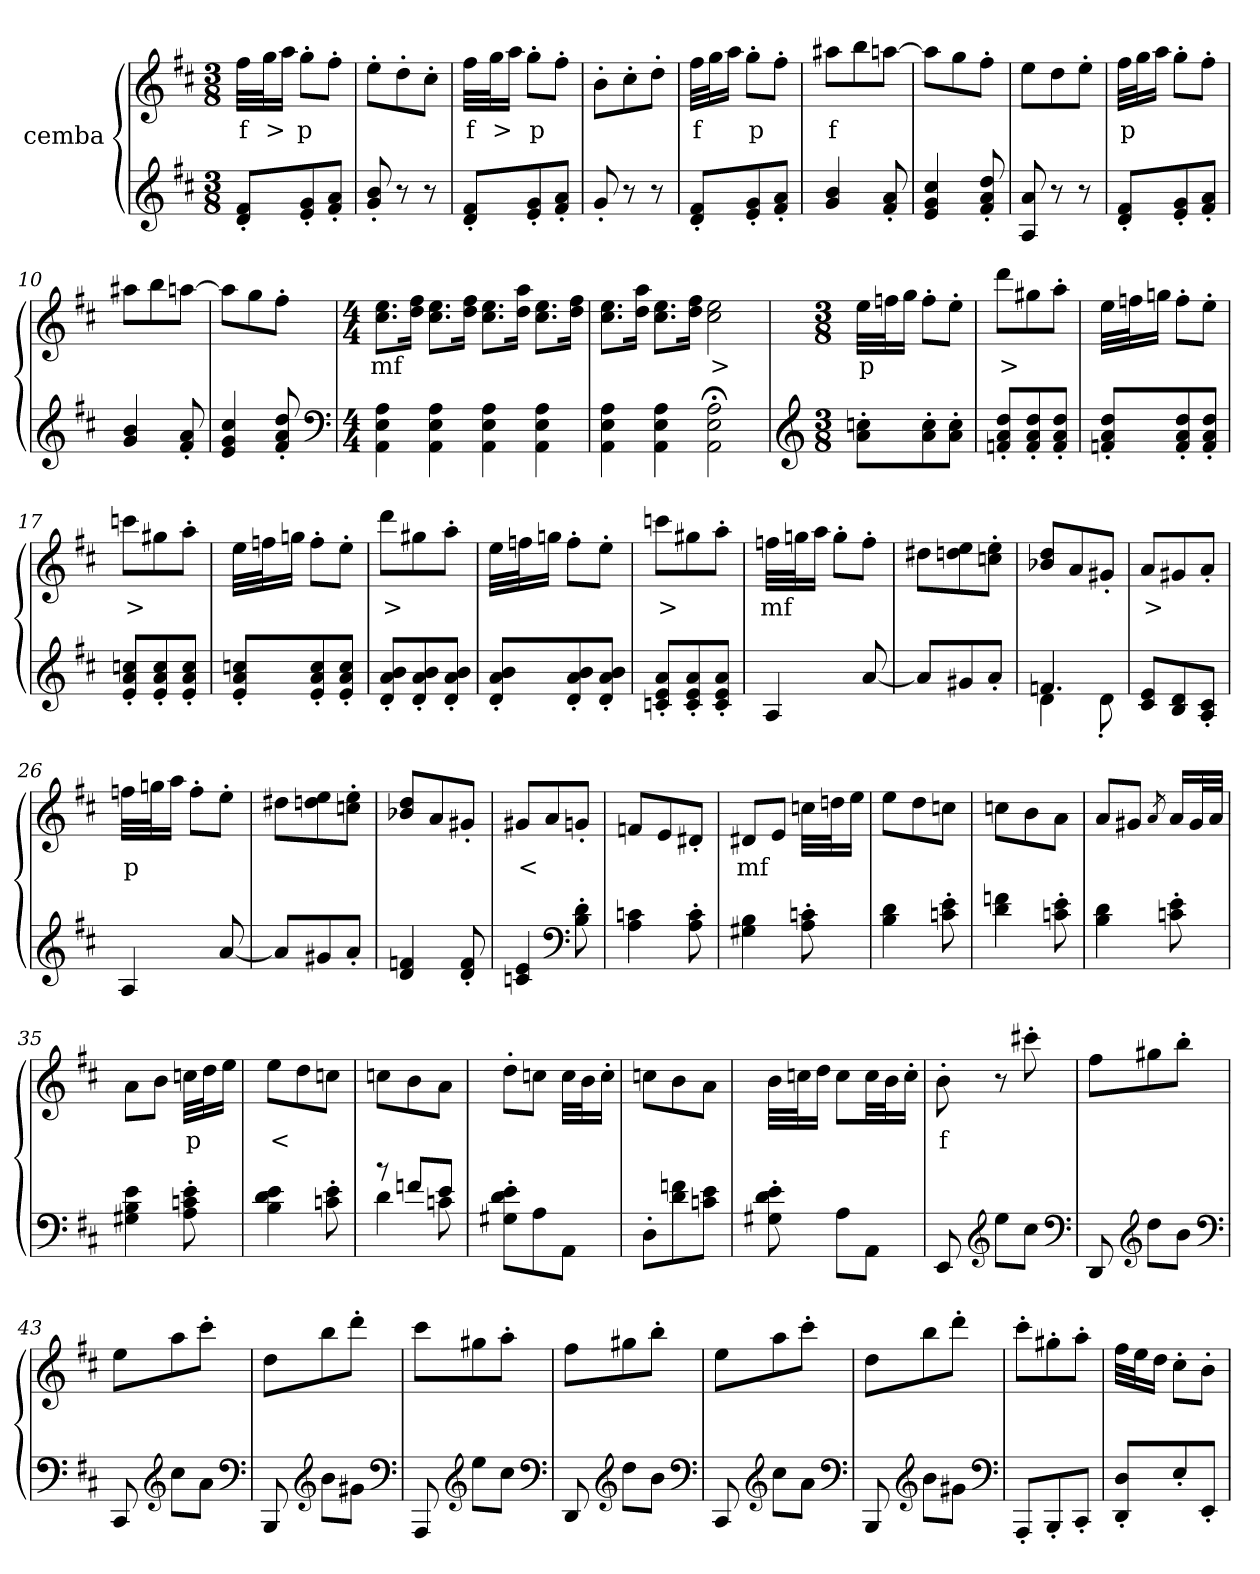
**kern	**kern	**text
*part2	*part1	*part1
*staff2	*staff1	*staff1
*I"cemba	*I"cemba	*
*clefG2	*clefG2	*
*k[f#c#]	*k[f#c#]	*
*D:	*D:	*
*M3/8	*M3/8	*
=1	=1	=1
8d/'> 8f#/'>L	32ff#\LLL	f
.	32gg\J	>
.	16aa\JJ	.
8e/'> 8g/'>	8gg'>\L	p
8f#/'> 8a/'>J	8ff#'>\J	.
=2	=2	=2
8g/'> 8b/'>	8ee'>\L	.
8r	8dd'>\	.
8r	8cc#'>\J	.
=3	=3	=3
8d/'> 8f#/'>L	32ff#\LLL	f
.	32gg\J	>
.	16aa\JJ	.
8e/'> 8g/'>	8gg'>\L	p
8f#/'> 8a/'>J	8ff#'>\J	.
=4	=4	=4
8g'>/	8b'>\L	.
8r	8cc#'>\	.
8r	8dd'>\J	.
=5	=5	=5
8d/'> 8f#/'>L	32ff#\LLL	f
.	32gg\J	.
.	16aa\JJ	.
8e/'> 8g/'>	8gg'>\L	p
8f#/'> 8a/'>J	8ff#'>\J	.
=6	=6	=6
4g/ 4b/	8aa#X\L	f
.	8bb\	.
8f#/'> 8a/'>	[8aan\J	.
=7	=7	=7
4e/ 4g/ 4cc#/	8aa\L]	.
.	8gg\	.
8f#/'> 8a/'> 8dd/'>	8ff#'>\J	.
=8	=8	=8
8A/ 8a/	8ee\L	.
8r	8dd\	.
8r	8ee'>\J	.
=9	=9	=9
8d/'> 8f#/'>L	32ff#\LLL	p
.	32gg\J	.
.	16aa\JJ	.
8e/'> 8g/'>	8gg'>\L	.
8f#/'> 8a/'>J	8ff#'>\J	.
=10	=10	=10
4g/ 4b/	8aa#X\L	.
.	8bb\	.
8f#/'> 8a/'>	[8aan\J	.
=11	=11	=11
4e/ 4g/ 4cc#/	8aa\L]	.
.	8gg\	.
8f#/'> 8a/'> 8dd/'>	8ff#'>\J	.
*clefF4	*	*
=12	=12	=12
*M4/4	*M4/4	*
4AA\ 4E\ 4A\	8.cc#\ 8.ee\L	mf
.	16dd\ 16ff#\Jk	.
4AA\ 4E\ 4A\	8.cc#\ 8.ee\L	.
.	16dd\ 16ff#\Jk	.
4AA\ 4E\ 4A\	8.cc#\ 8.ee\L	.
.	16dd\ 16aa\Jk	.
4AA\ 4E\ 4A\	8.cc#\ 8.ee\L	.
.	16dd\ 16ff#\Jk	.
=13	=13	=13
4AA\ 4E\ 4A\	8.cc#\ 8.ee\L	.
.	16dd\ 16aa\Jk	.
4AA\ 4E\ 4A\	8.cc#\ 8.ee\L	.
.	16dd\ 16ff#\Jk	.
2AA\;< 2E\;< 2A\;<	2cc#\ 2ee\	>
=14	=14	=14
*clefG2	*	*
*M3/8	*M3/8	*
8a\'> 8ccn\'>L	32ee\LLL	p
.	32ffn\J	.
.	16gg\JJ	.
8a\'> 8cc\'>	8ff'>\L	.
8a\'> 8cc\'>J	8ee'>\J	.
=15	=15	=15
8fn/'> 8a/'> 8dd/'>L	8ddd\L	>
8f/'> 8a/'> 8dd/'>	8gg#X\	.
8f/'> 8a/'> 8dd/'>J	8aa'>\J	.
=16	=16	=16
8fn/'> 8a/'> 8dd/'>L	32ee\LLL	.
.	32ffn\J	.
.	16ggn\JJ	.
8f/'> 8a/'> 8dd/'>	8ff'>\L	.
8f/'> 8a/'> 8dd/'>J	8ee'>\J	.
=17	=17	=17
8e/'> 8a/'> 8ccn/'>L	8cccn\L	>
8e/'> 8a/'> 8cc/'>	8gg#X\	.
8e/'> 8a/'> 8cc/'>J	8aa'>\J	.
=18	=18	=18
8e/'> 8a/'> 8ccn/'>L	32ee\LLL	.
.	32ffn\J	.
.	16ggn\JJ	.
8e/'> 8a/'> 8cc/'>	8ff'>\L	.
8e/'> 8a/'> 8cc/'>J	8ee'>\J	.
=19	=19	=19
8d/'> 8a/'> 8b/'>L	8ddd\L	>
8d/'> 8a/'> 8b/'>	8gg#X\	.
8d/'> 8a/'> 8b/'>J	8aa'>\J	.
=20	=20	=20
8d/'> 8a/'> 8b/'>L	32ee\LLL	.
.	32ffn\J	.
.	16ggn\JJ	.
8d/'> 8a/'> 8b/'>	8ff'>\L	.
8d/'> 8a/'> 8b/'>J	8ee'>\J	.
=21	=21	=21
8cn/'> 8e/'> 8a/'>L	8cccn\L	>
8c/'> 8e/'> 8a/'>	8gg#X\	.
8c/'> 8e/'> 8a/'>J	8aa'>\J	.
=22	=22	=22
4A/	32ffn\LLL	mf
.	32ggn\J	.
.	16aa\JJ	.
.	8gg'>\L	.
[8a/	8ff'>\J	.
=23	=23	=23
8a/L]	8dd#X\L	.
8g#X/	8ddn\ 8ee\	.
8a'>/J	8ccn\'> 8ee\'>J	.
=24	=24	=24
*^	*	*
4.fn/	4d\	8b-X/ 8dd/L	.
.	.	8a/	.
.	8d'>\	8g#X'>/J	.
*v	*v	*	*
=25	=25	=25
8c#/ 8e/L	8a/L	>
8B/ 8d/	8g#X/	.
8A/'> 8c#/'>J	8a'>/J	.
=26	=26	=26
4A/	32ffn\LLL	p
.	32ggn\J	.
.	16aa\JJ	.
.	8ff'>\L	.
[8a/	8ee'>\J	.
=27	=27	=27
8a/L]	8dd#X\L	.
8g#X/	8ddn\ 8ee\	.
8a'>/J	8ccn\'> 8ee\'>J	.
=28	=28	=28
4d/ 4fn/	8b-X/ 8dd/L	.
.	8a/	.
8d/'> 8f/'>	8g#X'>/J	.
=29	=29	=29
4cn/ 4e/	8g#X/L	<
.	8a/	.
*clefF4	*	*
8B\'> 8d\'>	8gn'>/J	.
=30	=30	=30
4A\ 4cn\	8fn/L	.
.	8e/	.
8A\'> 8c\'>	8d#X'>/J	.
=31	=31	=31
4G#X\ 4B\	8d#X/L	mf
.	8e/J	.
8A\'> 8cn\'>	32ccn\LLL	.
.	32ddn\J	.
.	16ee\JJ	.
=32	=32	=32
4B\ 4d\	8ee\L	.
.	8dd\	.
8cn\'> 8e\'>	8ccn\J	.
=33	=33	=33
4d\ 4fn\	8ccn\L	.
.	8b\	.
8cn\'> 8e\'>	8a\J	.
=34	=34	=34
4B\ 4d\	8a/L	.
.	8g#X/J	.
.	8qa/	.
8cn\'> 8e\'>	16a/LL	.
.	32g#/L	.
.	32a/JJJ	.
=35	=35	=35
4G#X\ 4B\ 4e\	8a\L	.
.	8b\J	.
8A\'> 8cn\'> 8e\'>	32ccn\LLL	p
.	32dd\J	.
.	16ee\JJ	.
=36	=36	=36
4B\ 4d\ 4e\	8ee\L	<
.	8dd\	.
8cn\'> 8e\'>	8ccn\J	.
=37	=37	=37
*^	*	*
8r	4d\	8ccn\L	.
8fn/L	.	8b\	.
8e/J	8cn\	8a\J	.
*v	*v	*	*
=38	=38	=38
8G#X\'> 8d\'> 8e\'>L	8dd'>\L	.
8A\	8ccn\J	.
8AA\J	32cc\LLL	.
.	32b\J	.
.	16cc'>\JJ	.
=39	=39	=39
8D'>\L	8ccn\L	.
8d\ 8fn\	8b\	.
8cn\ 8e\J	8a\J	.
=40	=40	=40
8G#X\'> 8d\'> 8e\'>	32b\LLL	.
.	32ccn\J	.
.	16dd\JJ	.
8A\L	8cc\L	.
8AA\J	32cc\LL	.
.	32b\J	.
.	16cc'>\JJ	.
=41	=41	=41
8EE/	8b'>\	f
*clefG2	*	*
8ee\L	8r	.
8cc#\J	8ccc#X'>\	.
*clefF4	*	*
=42	=42	=42
8DD/	8ff#\L	.
*clefG2	*	*
8dd\L	8gg#X\	.
8b\J	8bb'>\J	.
*clefF4	*	*
=43	=43	=43
8CC#/	8ee\L	.
*clefG2	*	*
8cc#\L	8aa\	.
8a\J	8ccc#'>\J	.
*clefF4	*	*
=44	=44	=44
8BBB/	8dd\L	.
*clefG2	*	*
8b\L	8bb\	.
8g#X\J	8ddd'>\J	.
*clefF4	*	*
=45	=45	=45
8AAA/	8ccc#\L	.
*clefG2	*	*
8ee\L	8gg#X\	.
8cc#\J	8aa'>\J	.
*clefF4	*	*
=46	=46	=46
8DD/	8ff#\L	.
*clefG2	*	*
8dd\L	8gg#X\	.
8b\J	8bb'>\J	.
*clefF4	*	*
=47	=47	=47
8CC#/	8ee\L	.
*clefG2	*	*
8cc#\L	8aa\	.
8a\J	8ccc#'>\J	.
*clefF4	*	*
=48	=48	=48
8BBB/	8dd\L	.
*clefG2	*	*
8b\L	8bb\	.
8g#X\J	8ddd'>\J	.
*clefF4	*	*
=49	=49	=49
8AAA'>/L	8ccc#'>\L	.
8BBB'>/	8gg#X'>\	.
8CC#'>/J	8aa'>\J	.
=50	=50	=50
8DD/'> 8D/'>L	32ff#\LLL	.
.	32ee\J	.
.	16dd\JJ	.
8E'>/	8cc#'>\L	.
8EE'>/J	8b'>\J	.
=	=	=
*-	*-	*-
